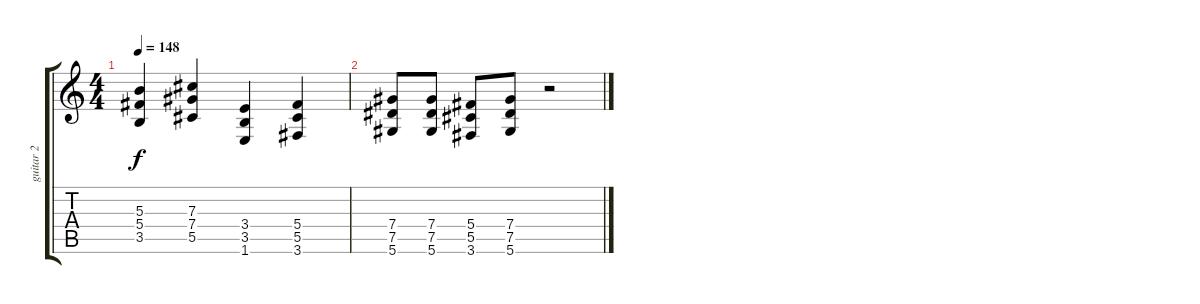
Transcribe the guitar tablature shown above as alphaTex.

\track ("guitar 2" "guitar 2") {instrument distortionguitar}
\staff {score tabs}
\tuning (Eb4 Bb3 Gb3 Db3 Ab2 Eb2) {hide}
\ts (4 4)
\tempo 148
\clef g2
\ks c
(5.3 5.4 3.5).4{dy f} (7.3 7.4 5.5).4 (3.4 3.5 1.6).4 (5.4 5.5 3.6).4 |
(7.4 7.5 5.6).8 (7.4 7.5 5.6).8 (5.4 5.5 3.6).8 (7.4 7.5 5.6).8 r.2
